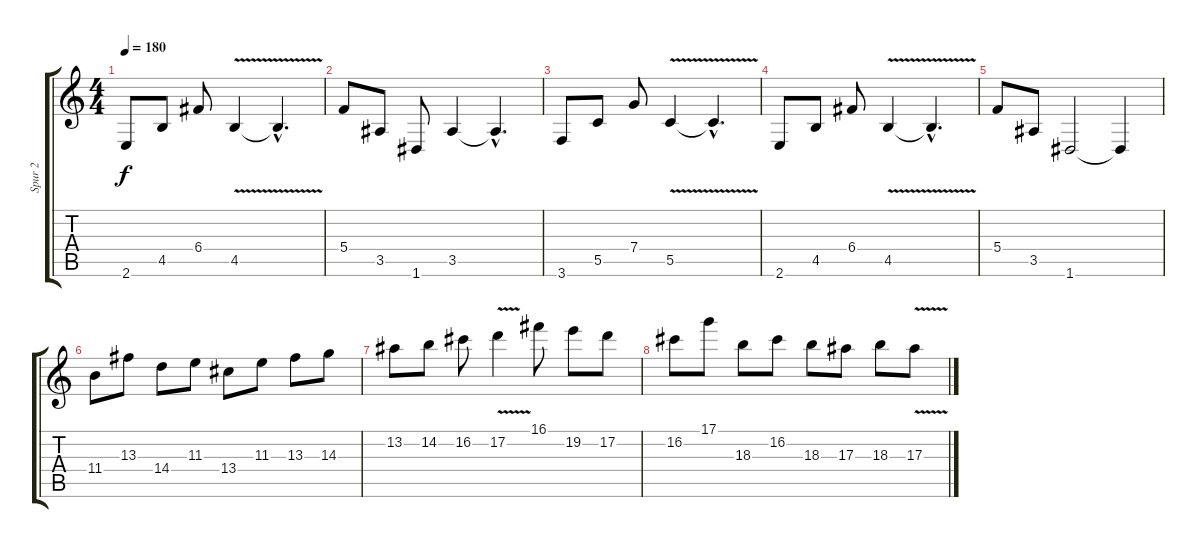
\track ("Spur 2" "Spur 2") {instrument distortionguitar}
\staff {score tabs}
\tuning (D4 A3 F3 C3 G2 D2) {hide}
\ts (4 4)
\tempo 180
\clef g2
\ks c
2.6.8{dy f} 4.5.8 6.4.8 4.5{v}.4 4.5{v hac t}.4{d} |
5.4.8 3.5.8 1.6.8 3.5.4 3.5{hac t}.4{d} |
3.6.8 5.5.8 7.4.8 5.5{v}.4 5.5{v hac t}.4{d} |
2.6.8 4.5.8 6.4.8 4.5{v}.4 4.5{v hac t}.4{d} |
5.4.8 3.5.8 1.6.2 1.6{t}.4 |
11.4.8 13.3.8 14.4.8 11.3.8 13.4.8 11.3.8 13.3.8 14.3.8 |
13.2.8 14.2.8 16.2.8 17.2{v}.4 16.1.8 19.2.8 17.2.8 |
16.2.8 17.1.8 18.3.8 16.2.8 18.3.8 17.3.8 18.3.8 17.3{v}.8
